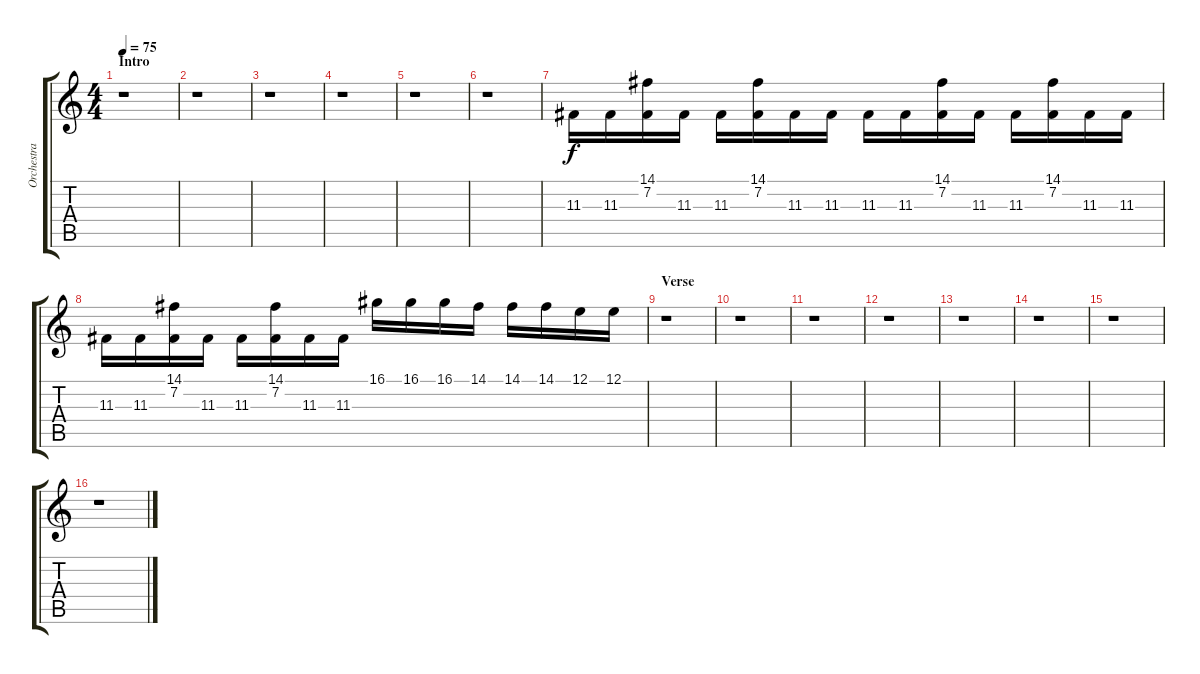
\track ("Orchestra 2" "Orchestra ") {instrument stringensemble1}
\staff {score tabs}
\tuning (E4 B3 G3 D3 A2 E2) {hide}
\ts (4 4)
\section ("" "Intro")
\tempo 75
\clef g2
\ks c
r.1{dy f instrument stringensemble1} |
r.1 |
r.1 |
r.1 |
r.1 |
r.1 |
11.3.16 11.3.16 (14.1 7.2).16 11.3.16 11.3.16 (14.1 7.2).16 11.3.16 11.3.16 11.3.16 11.3.16 (14.1 7.2).16 11.3.16 11.3.16 (14.1 7.2).16 11.3.16 11.3.16 |
11.3.16 11.3.16 (14.1 7.2).16 11.3.16 11.3.16 (14.1 7.2).16 11.3.16 11.3.16 16.1.16 16.1.16 16.1.16 14.1.16 14.1.16 14.1.16 12.1.16 12.1.16 |
\section ("" "Verse")
r.1 |
r.1 |
r.1 |
r.1 |
r.1 |
r.1 |
r.1 |
r.1
